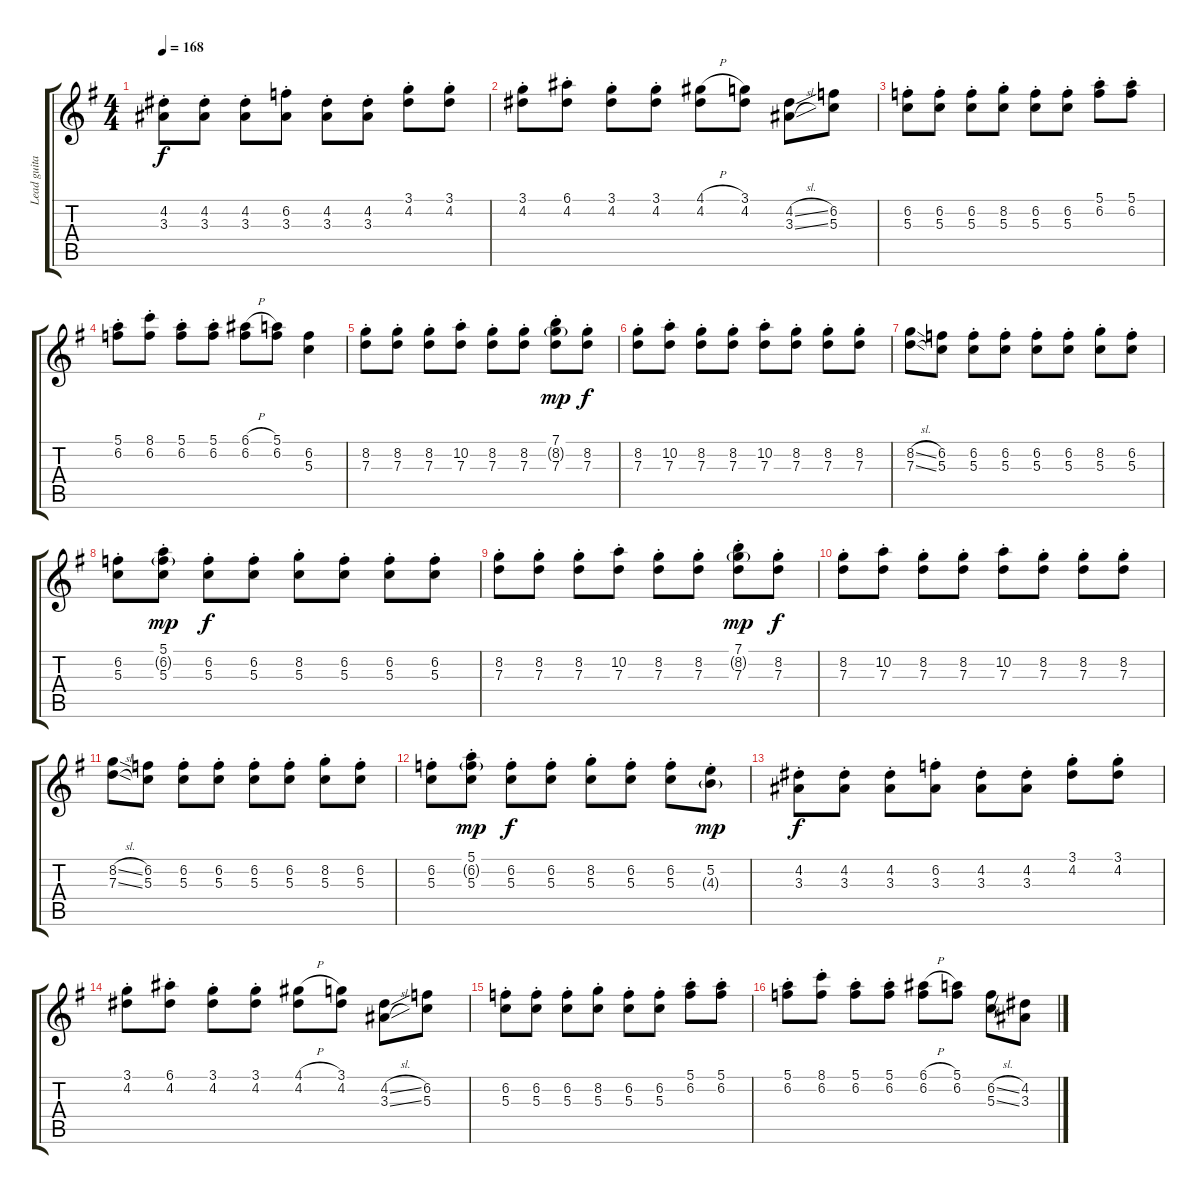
\track ("Lead guitar" "Lead guita") {instrument distortionguitar}
\staff {score tabs}
\tuning (E4 B3 G3 D3 A2 E2) {hide}
\ts (4 4)
\tempo 168
\clef g2
\ks g
(4.2{st} 3.3{st}).8{dy f} (4.2{st} 3.3{st}).8 (4.2{st} 3.3{st}).8 (6.2{st} 3.3{st}).8 (4.2{st} 3.3{st}).8 (4.2{st} 3.3{st}).8 (3.1{st} 4.2{st}).8 (3.1{st} 4.2{st}).8 |
(3.1{st} 4.2{st}).8 (6.1{st} 4.2{st}).8 (3.1{st} 4.2{st}).8 (3.1{st} 4.2{st}).8 (4.1{h} 4.2).8 (3.1 4.2).8 (4.2{sl} 3.3{sl}).8 (6.2 5.3).8 |
(6.2{st} 5.3{st}).8 (6.2{st} 5.3{st}).8 (6.2{st} 5.3{st}).8 (8.2{st} 5.3{st}).8 (6.2{st} 5.3{st}).8 (6.2{st} 5.3{st}).8 (5.1{st} 6.2{st}).8 (5.1{st} 6.2{st}).8 |
(5.1{st} 6.2{st}).8 (8.1{st} 6.2{st}).8 (5.1{st} 6.2{st}).8 (5.1{st} 6.2{st}).8 (6.1{h} 6.2).8 (5.1 6.2).8 (6.2 5.3).4 |
(8.2{st} 7.3{st}).8 (8.2{st} 7.3{st}).8 (8.2{st} 7.3{st}).8 (10.2{st} 7.3{st}).8 (8.2{st} 7.3{st}).8 (8.2{st} 7.3{st}).8 (7.1{st} 8.2{g st} 7.3{st}).8{dy mp} (8.2{st} 7.3{st}).8{dy f} |
(8.2{st} 7.3{st}).8 (10.2{st} 7.3{st}).8 (8.2{st} 7.3{st}).8 (8.2{st} 7.3{st}).8 (10.2{st} 7.3{st}).8 (8.2{st} 7.3{st}).8 (8.2{st} 7.3{st}).8 (8.2{st} 7.3{st}).8 |
(8.2{sl} 7.3{sl}).8 (6.2 5.3).8 (6.2{st} 5.3{st}).8 (6.2{st} 5.3{st}).8 (6.2{st} 5.3{st}).8 (6.2{st} 5.3{st}).8 (8.2{st} 5.3{st}).8 (6.2{st} 5.3{st}).8 |
(6.2{st} 5.3{st}).8 (5.1{st} 6.2{g st} 5.3{st}).8{dy mp} (6.2{st} 5.3{st}).8{dy f} (6.2{st} 5.3{st}).8 (8.2{st} 5.3{st}).8 (6.2{st} 5.3{st}).8 (6.2{st} 5.3{st}).8 (6.2{st} 5.3{st}).8 |
(8.2{st} 7.3{st}).8 (8.2{st} 7.3{st}).8 (8.2{st} 7.3{st}).8 (10.2{st} 7.3{st}).8 (8.2{st} 7.3{st}).8 (8.2{st} 7.3{st}).8 (7.1{st} 8.2{g st} 7.3{st}).8{dy mp} (8.2{st} 7.3{st}).8{dy f} |
(8.2{st} 7.3{st}).8 (10.2{st} 7.3{st}).8 (8.2{st} 7.3{st}).8 (8.2{st} 7.3{st}).8 (10.2{st} 7.3{st}).8 (8.2{st} 7.3{st}).8 (8.2{st} 7.3{st}).8 (8.2{st} 7.3{st}).8 |
(8.2{sl} 7.3{sl}).8 (6.2 5.3).8 (6.2{st} 5.3{st}).8 (6.2{st} 5.3{st}).8 (6.2{st} 5.3{st}).8 (6.2{st} 5.3{st}).8 (8.2{st} 5.3{st}).8 (6.2{st} 5.3{st}).8 |
(6.2{st} 5.3{st}).8 (5.1{st} 6.2{g st} 5.3{st}).8{dy mp} (6.2{st} 5.3{st}).8{dy f} (6.2{st} 5.3{st}).8 (8.2{st} 5.3{st}).8 (6.2{st} 5.3{st}).8 (6.2{st} 5.3{st}).8 (5.2{st} 4.3{g st}).8{dy mp} |
(4.2{st} 3.3{st}).8{dy f} (4.2{st} 3.3{st}).8 (4.2{st} 3.3{st}).8 (6.2{st} 3.3{st}).8 (4.2{st} 3.3{st}).8 (4.2{st} 3.3{st}).8 (3.1{st} 4.2{st}).8 (3.1{st} 4.2{st}).8 |
(3.1{st} 4.2{st}).8 (6.1{st} 4.2{st}).8 (3.1{st} 4.2{st}).8 (3.1{st} 4.2{st}).8 (4.1{h} 4.2).8 (3.1 4.2).8 (4.2{sl} 3.3{sl}).8 (6.2 5.3).8 |
(6.2{st} 5.3{st}).8 (6.2{st} 5.3{st}).8 (6.2{st} 5.3{st}).8 (8.2{st} 5.3{st}).8 (6.2{st} 5.3{st}).8 (6.2{st} 5.3{st}).8 (5.1{st} 6.2{st}).8 (5.1{st} 6.2{st}).8 |
(5.1{st} 6.2{st}).8 (8.1{st} 6.2{st}).8 (5.1{st} 6.2{st}).8 (5.1{st} 6.2{st}).8 (6.1{h} 6.2).8 (5.1 6.2).8 (6.2{sl} 5.3{sl}).8 (4.2 3.3).8
